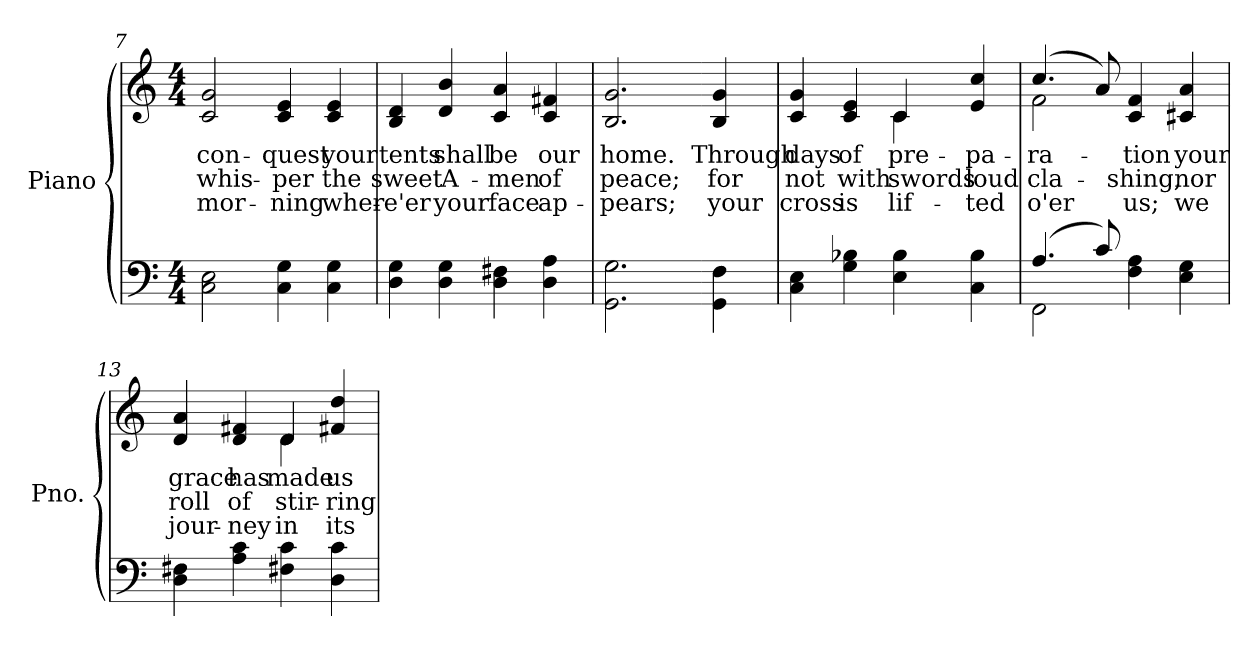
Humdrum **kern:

**kern	**kern	**text	**text	**text
*part2	*part1	*part1	*part1	*part1
*staff2	*staff1	*staff1	*staff1	*staff1
*I"Piano	*I"Piano	*	*	*
*I'Pno.	*I'Pno.	*	*	*
*clefF4	*clefG2	*	*	*
*k[]	*k[]	*	*	*
*C:	*C:	*	*	*
*M4/4	*M4/4	*	*	*
=7	=7	=7	=7	=7
!	!	!LO:LY:b:color=#000000	!LO:LY:b:color=#000000	!LO:LY:b:color=#000000
2Ci\ 2Ei	2ci/ 2gi	con-	whis-	mor-
!	!	!LO:LY:b:color=#000000	!LO:LY:b:color=#000000	!LO:LY:b:color=#000000
4Ci\ 4Gi	4ci/ 4ei	-quest	-per	-ning
!	!	!LO:LY:b:color=#000000	!LO:LY:b:color=#000000	!LO:LY:b:color=#000000
4Ci\ 4Gi	4ci/ 4ei	your	the	wher-
=8	=8	=8	=8	=8
!	!	!LO:LY:b:color=#000000	!LO:LY:b:color=#000000	!LO:LY:b:color=#000000
4Di\ 4Gi	4Bi/ 4di	tents	sweet	-e'er
!	!	!LO:LY:b:color=#000000	!LO:LY:b:color=#000000	!LO:LY:b:color=#000000
4Di\ 4Gi	4di/ 4bi	shall	A-	your
!	!	!LO:LY:b:color=#000000	!LO:LY:b:color=#000000	!LO:LY:b:color=#000000
4Di\ 4F#Xi	4ci/ 4ai	be	-men	face
!	!	!LO:LY:b:color=#000000	!LO:LY:b:color=#000000	!LO:LY:b:color=#000000
4Di\ 4Ai	4ci/ 4f#Xi	our	of	ap-
=9	=9	=9	=9	=9
!	!	!LO:LY:b:color=#000000	!LO:LY:b:color=#000000	!LO:LY:b:color=#000000
2.GGi\ 2.Gi	2.Bi/ 2.gi	home.	peace;	-pears;
!!LO:LB:g=z
=10-	=10-	=10-	=10-	=10-
!	!	!LO:LY:b:color=#000000	!LO:LY:b:color=#000000	!LO:LY:b:color=#000000
4GGi\ 4Fi	4Bi/ 4gi	Through	for	your
=11	=11	=11	=11	=11
!	!	!LO:LY:b:color=#000000	!LO:LY:b:color=#000000	!LO:LY:b:color=#000000
*	*^	*	*	*
4Ci\ 4Ei	4ci/ 4gi	2ryy	days	not	cross
!	!	!	!LO:LY:b:color=#000000	!LO:LY:b:color=#000000	!LO:LY:b:color=#000000
4Gi\ 4B-Xi	4ci/ 4ei	.	of	with	is
!	!	!	!LO:LY:b:color=#000000	!LO:LY:b:color=#000000	!LO:LY:b:color=#000000
4Ei\ 4B-i	4ci/	4ci\	pre-	swords	lif-
!	!	!	!LO:LY:b:color=#000000	!LO:LY:b:color=#000000	!LO:LY:b:color=#000000
4Ci\ 4B-i	4ei/ 4cci	4ryy	-pa-	loud	-ted
=12	=12	=12	=12	=12	=12
*^	*	*	*	*	*
!	!	!	!	!LO:LY:b:color=#000000	!LO:LY:b:color=#000000	!LO:LY:b:color=#000000
(4.Ai/	2FFi\	(4.cci/	2fi\	-ra-	cla-	o'er
8ci/)	.	8ai/)	.	.	.	.
!	!	!	!	!LO:LY:b:color=#000000	!LO:LY:b:color=#000000	!LO:LY:b:color=#000000
4Fi\ 4Ai	2ryy	4ci/ 4fi	2ryy	-tion	-shing,	us;
!	!	!	!	!LO:LY:b:color=#000000	!LO:LY:b:color=#000000	!LO:LY:b:color=#000000
4Ei\ 4Gi	.	4c#Xi/ 4ai	.	your	nor	we
*v	*v	*	*	*	*	*
=13	=13	=13	=13	=13	=13
!	!	!	!LO:LY:b:color=#000000	!LO:LY:b:color=#000000	!LO:LY:b:color=#000000
4Di\ 4F#Xi	4di/ 4ai	2ryy	grace	roll	jour-
!	!	!	!LO:LY:b:color=#000000	!LO:LY:b:color=#000000	!LO:LY:b:color=#000000
4Ai\ 4ci	4di/ 4f#Xi	.	has	of	-ney
!	!	!	!LO:LY:b:color=#000000	!LO:LY:b:color=#000000	!LO:LY:b:color=#000000
4F#Xi\ 4ci	4di/	4di\	made	stir-	in
!	!	!	!LO:LY:b:color=#000000	!LO:LY:b:color=#000000	!LO:LY:b:color=#000000
4Di\ 4ci	4f#Xi/ 4ddi	4ryy	us	-ring	its
*	*v	*v	*	*	*
=	=	=	=	=
*-	*-	*-	*-	*-
